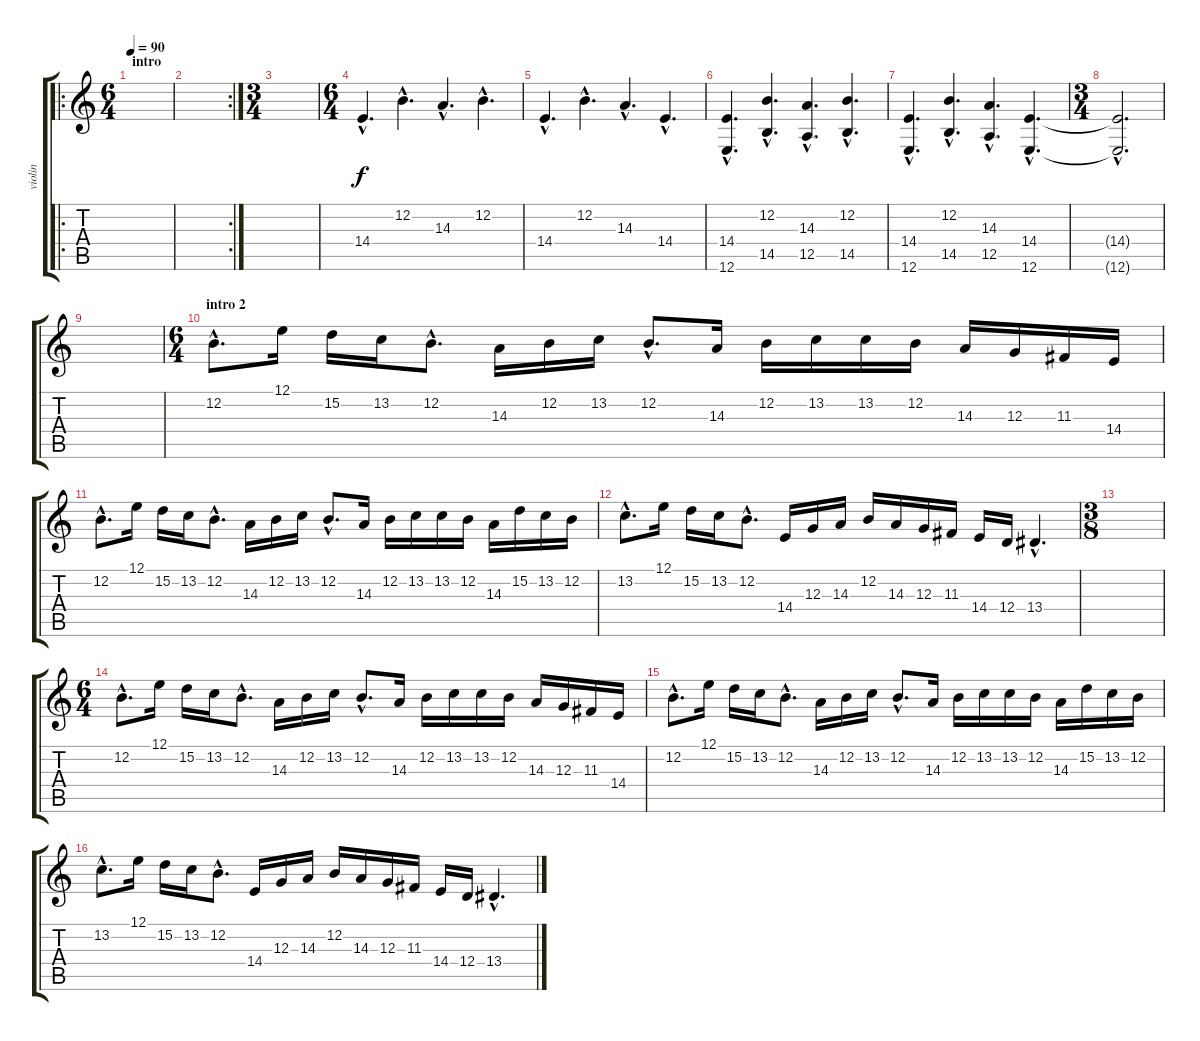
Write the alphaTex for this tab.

\track ("violin" "violin") {instrument violin}
\staff {score tabs}
\tuning (E4 B3 G3 D3 A2 E2) {hide}
\ro
\ts (6 4)
\section ("" "intro")
\tempo 90
\clef g2
\ks c
|
\rc 2
|
\ts (3 4)
|
\ts (6 4)
14.4{hac}.4{d} 12.2{hac}.4{d} 14.3{hac}.4{d} 12.2{hac}.4{d} |
14.4{hac}.4{d} 12.2{hac}.4{d} 14.3{hac}.4{d} 14.4{hac}.4{d} |
(14.4{hac} 12.6{hac}).4{d} (12.2{hac} 14.5{hac}).4{d} (14.3{hac} 12.5{hac}).4{d} (12.2{hac} 14.5{hac}).4{d} |
(14.4{hac} 12.6{hac}).4{d} (12.2{hac} 14.5{hac}).4{d} (14.3{hac} 12.5{hac}).4{d} (14.4{hac} 12.6{hac}).4{d} |
\ts (3 4)
(14.4{hac t} 12.6{hac t}).2{d} |
|
\ts (6 4)
\section ("" "intro 2")
12.2{hac}.8{d volume 14} 12.1.16 15.2.16 13.2.16 12.2{hac}.8{d} 14.3.16 12.2.16 13.2.16 12.2{hac}.8{d} 14.3.16 12.2.16 13.2.16 13.2.16 12.2.16 14.3.16 12.3.16 11.3.16 14.4.16 |
12.2{hac}.8{d} 12.1.16 15.2.16 13.2.16 12.2{hac}.8{d} 14.3.16 12.2.16 13.2.16 12.2{hac}.8{d} 14.3.16 12.2.16 13.2.16 13.2.16 12.2.16 14.3.16 15.2.16 13.2.16 12.2.16 |
13.2{hac}.8{d} 12.1.16 15.2.16 13.2.16 12.2{hac}.8{d} 14.4.16 12.3.16 14.3.16 12.2.16 14.3.16 12.3.16 11.3.16 14.4.16 12.4.16 13.4{hac}.4{d} |
\ts (3 8)
|
\ts (6 4)
12.2{hac}.8{d} 12.1.16 15.2.16 13.2.16 12.2{hac}.8{d} 14.3.16 12.2.16 13.2.16 12.2{hac}.8{d} 14.3.16 12.2.16 13.2.16 13.2.16 12.2.16 14.3.16 12.3.16 11.3.16 14.4.16 |
12.2{hac}.8{d} 12.1.16 15.2.16 13.2.16 12.2{hac}.8{d} 14.3.16 12.2.16 13.2.16 12.2{hac}.8{d} 14.3.16 12.2.16 13.2.16 13.2.16 12.2.16 14.3.16 15.2.16 13.2.16 12.2.16 |
13.2{hac}.8{d} 12.1.16 15.2.16 13.2.16 12.2{hac}.8{d} 14.4.16 12.3.16 14.3.16 12.2.16 14.3.16 12.3.16 11.3.16 14.4.16 12.4.16 13.4{hac}.4{d}
